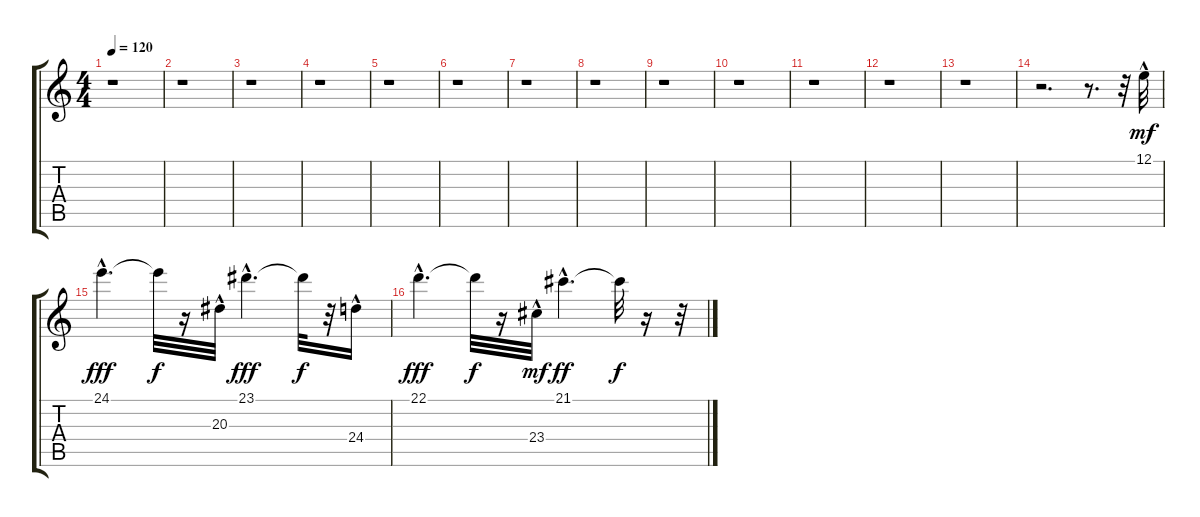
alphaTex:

\track "" {instrument acousticgrandpiano}
\staff {score tabs}
\tuning (E4 B3 G3 D3 A2 E2) {hide}
\ts (4 4)
\tempo 120
\clef g2
\ks c
r.1{dy f} |
r.1 |
r.1 |
r.1 |
r.1 |
r.1 |
r.1 |
r.1 |
r.1 |
r.1 |
r.1 |
r.1 |
r.1 |
r.2{d} r.8{d} r.32 12.1{hac}.32{dy mf} |
24.1{hac}.4{d dy fff} 24.1{t}.32{dy f} r.16 20.3{hac}.32 23.1{hac}.4{d dy fff} 23.1{t}.32{dy f} r.32 24.4{hac}.16 |
22.1{hac}.4{d dy fff} 22.1{t}.32{dy f} r.16 23.4{hac}.32{dy mf} 21.1{hac}.4{d dy ff} 21.1{t}.32{dy f} r.16 r.32
